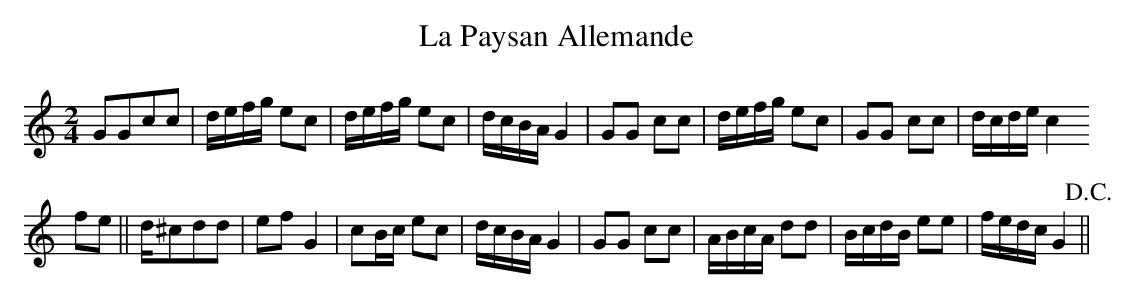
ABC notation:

X:1
T:Paysan Allemande, La
M:2/4
L:1/8
K:C
GGcc|d/e/f/g/ ec|d/e/f/g/ ec|d/c/B/A/ G2|
GG cc|d/e/f/g/ ec|GG cc|d/c/d/e/ c2!fine||
d/^cdd|ef G2|cB/c/ ec|d/c/B/A/ G2 |
GG cc|A/B/c/A/ dd|B/c/d/B/ ee|f/e/d/c/ G2!D.C.!||
